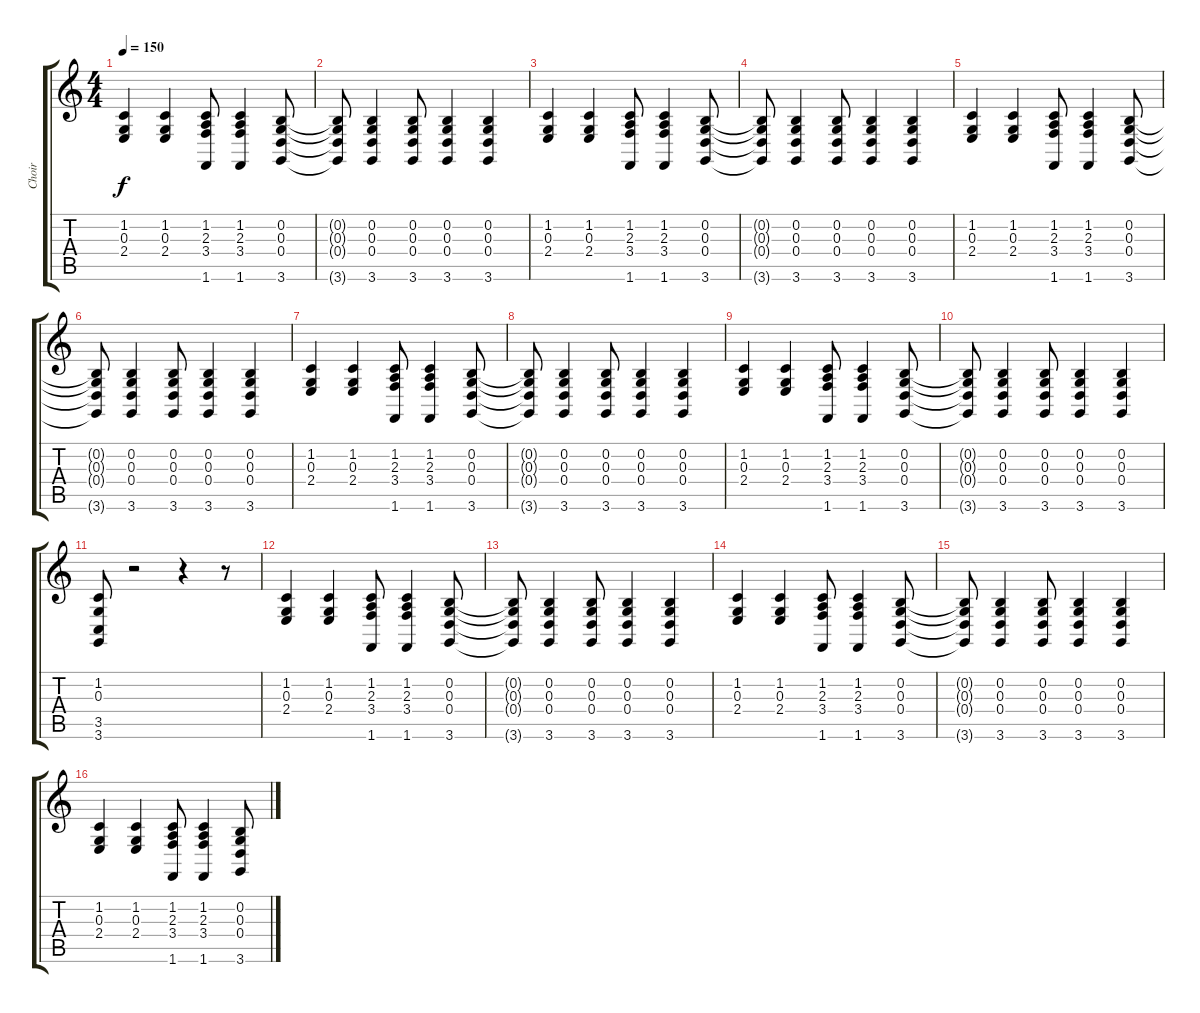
\track ("Choir" "Choir") {instrument choiraahs}
\staff {score tabs}
\tuning (E4 B3 G3 D3 A2 E2) {hide}
\ts (4 4)
\tempo 150
\clef g2
\ks c
(1.2 0.3 2.4).4{dy f} (1.2 0.3 2.4).4 (1.2 2.3 3.4 1.6).8 (1.2 2.3 3.4 1.6).4 (0.2 0.3 0.4 3.6).8 |
(0.2{t} 0.3{t} 0.4{t} 3.6{t}).8 (0.2 0.3 0.4 3.6).4 (0.2 0.3 0.4 3.6).8 (0.2 0.3 0.4 3.6).4 (0.2 0.3 0.4 3.6).4 |
(1.2 0.3 2.4).4 (1.2 0.3 2.4).4 (1.2 2.3 3.4 1.6).8 (1.2 2.3 3.4 1.6).4 (0.2 0.3 0.4 3.6).8 |
(0.2{t} 0.3{t} 0.4{t} 3.6{t}).8 (0.2 0.3 0.4 3.6).4 (0.2 0.3 0.4 3.6).8 (0.2 0.3 0.4 3.6).4 (0.2 0.3 0.4 3.6).4 |
(1.2 0.3 2.4).4 (1.2 0.3 2.4).4 (1.2 2.3 3.4 1.6).8 (1.2 2.3 3.4 1.6).4 (0.2 0.3 0.4 3.6).8 |
(0.2{t} 0.3{t} 0.4{t} 3.6{t}).8 (0.2 0.3 0.4 3.6).4 (0.2 0.3 0.4 3.6).8 (0.2 0.3 0.4 3.6).4 (0.2 0.3 0.4 3.6).4 |
(1.2 0.3 2.4).4 (1.2 0.3 2.4).4 (1.2 2.3 3.4 1.6).8 (1.2 2.3 3.4 1.6).4 (0.2 0.3 0.4 3.6).8 |
(0.2{t} 0.3{t} 0.4{t} 3.6{t}).8 (0.2 0.3 0.4 3.6).4 (0.2 0.3 0.4 3.6).8 (0.2 0.3 0.4 3.6).4 (0.2 0.3 0.4 3.6).4 |
(1.2 0.3 2.4).4 (1.2 0.3 2.4).4 (1.2 2.3 3.4 1.6).8 (1.2 2.3 3.4 1.6).4 (0.2 0.3 0.4 3.6).8 |
(0.2{t} 0.3{t} 0.4{t} 3.6{t}).8 (0.2 0.3 0.4 3.6).4 (0.2 0.3 0.4 3.6).8 (0.2 0.3 0.4 3.6).4 (0.2 0.3 0.4 3.6).4 |
(1.2 0.3 3.5 3.6).8 r.2 r.4 r.8 |
(1.2 0.3 2.4).4 (1.2 0.3 2.4).4 (1.2 2.3 3.4 1.6).8 (1.2 2.3 3.4 1.6).4 (0.2 0.3 0.4 3.6).8 |
(0.2{t} 0.3{t} 0.4{t} 3.6{t}).8 (0.2 0.3 0.4 3.6).4 (0.2 0.3 0.4 3.6).8 (0.2 0.3 0.4 3.6).4 (0.2 0.3 0.4 3.6).4 |
(1.2 0.3 2.4).4 (1.2 0.3 2.4).4 (1.2 2.3 3.4 1.6).8 (1.2 2.3 3.4 1.6).4 (0.2 0.3 0.4 3.6).8 |
(0.2{t} 0.3{t} 0.4{t} 3.6{t}).8 (0.2 0.3 0.4 3.6).4 (0.2 0.3 0.4 3.6).8 (0.2 0.3 0.4 3.6).4 (0.2 0.3 0.4 3.6).4 |
(1.2 0.3 2.4).4 (1.2 0.3 2.4).4 (1.2 2.3 3.4 1.6).8 (1.2 2.3 3.4 1.6).4 (0.2 0.3 0.4 3.6).8
